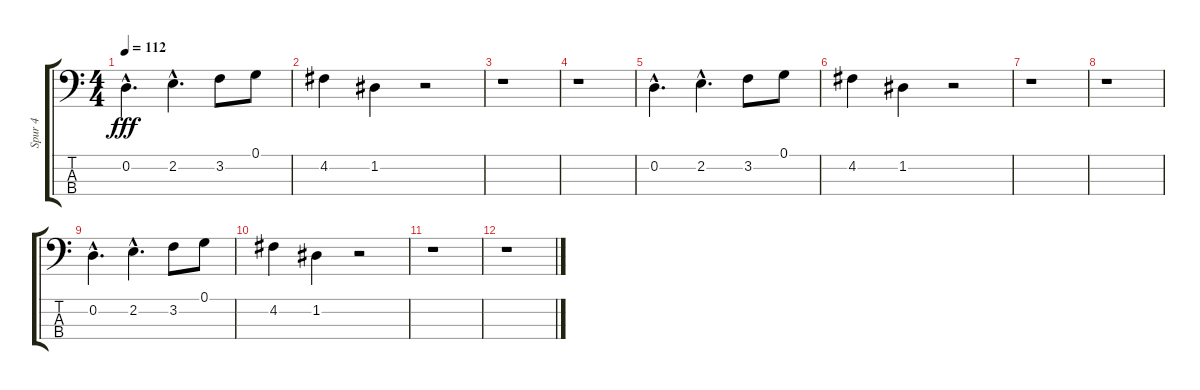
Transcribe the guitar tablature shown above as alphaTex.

\track ("Spur 4" "Spur 4") {instrument synthbass1}
\staff {score tabs}
\tuning (G2 D2 A1 E1) {hide}
\ts (4 4)
\tempo 112
\clef f4
\ks c
0.2{hac}.4{d dy fff} 2.2{hac}.4{d} 3.2.8 0.1.8 |
4.2.4 1.2.4 r.2 |
r.1 |
r.1 |
0.2{hac}.4{d} 2.2{hac}.4{d} 3.2.8 0.1.8 |
4.2.4 1.2.4 r.2 |
r.1 |
r.1 |
0.2{hac}.4{d} 2.2{hac}.4{d} 3.2.8 0.1.8 |
4.2.4 1.2.4 r.2 |
r.1 |
r.1
